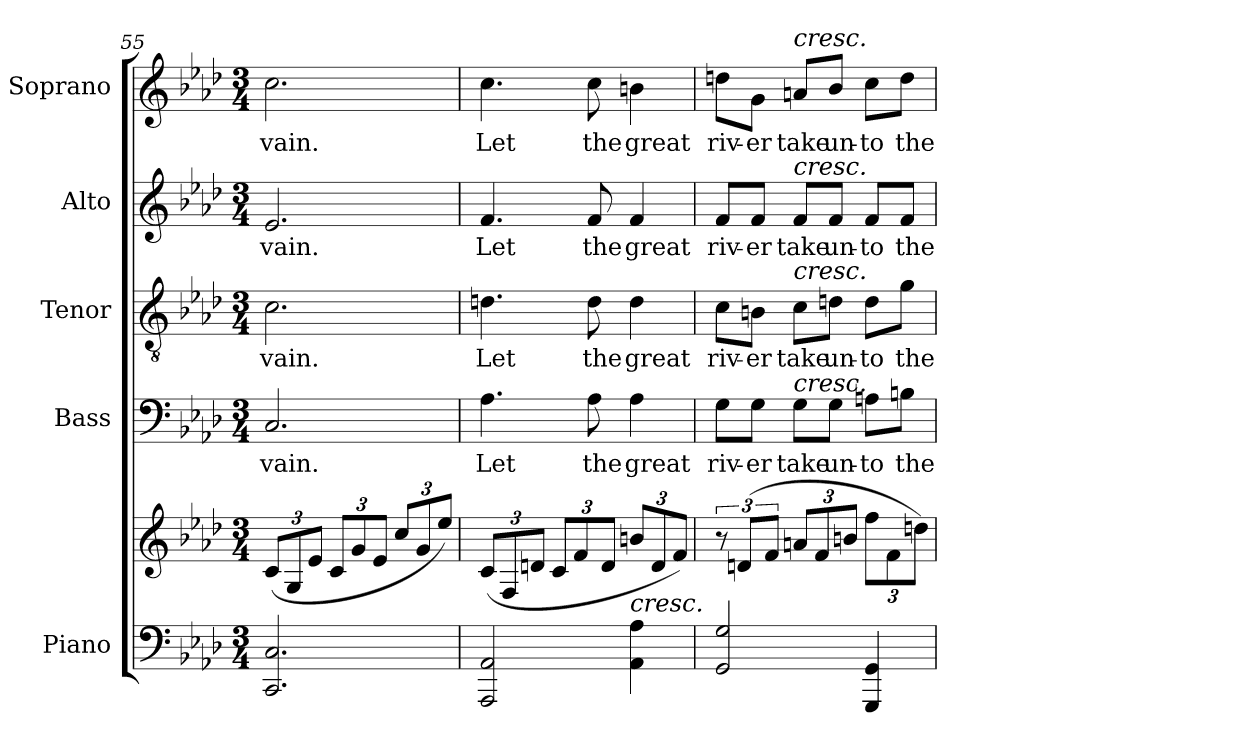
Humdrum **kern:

**kern	**kern	**kern	**text	**kern	**text	**kern	**text	**kern	**text
*part5	*part5	*part4	*part4	*part3	*part3	*part2	*part2	*part1	*part1
*staff6	*staff5	*staff4	*staff4	*staff3	*staff3	*staff2	*staff2	*staff1	*staff1
*I"Piano	*	*I"Bass	*	*I"Tenor	*	*I"Alto	*	*I"Soprano	*
*I'Pno.	*	*I'B.	*	*I'T.	*	*I'A.	*	*I'S.	*
*clefF4	*clefG2	*clefF4	*	*clefGv2	*	*clefG2	*	*clefG2	*
*k[b-e-a-d-]	*k[b-e-a-d-]	*k[b-e-a-d-]	*	*k[b-e-a-d-]	*	*k[b-e-a-d-]	*	*k[b-e-a-d-]	*
*M3/4	*M3/4	*M3/4	*	*M3/4	*	*M3/4	*	*M3/4	*
*	*Xbrackettup	*	*	*	*	*	*	*	*
=55	=55	=55	=55	=55	=55	=55	=55	=55	=55
2.CC/ 2.C/	(12c/L	2.C/	vain.	2.c\	vain.	2.e-/	vain.	2.cc\	vain.
.	12G/	.	.	.	.	.	.	.	.
.	12e-/J	.	.	.	.	.	.	.	.
.	12c/L	.	.	.	.	.	.	.	.
.	12g/	.	.	.	.	.	.	.	.
.	12e-/J	.	.	.	.	.	.	.	.
.	12cc/L	.	.	.	.	.	.	.	.
.	12g/	.	.	.	.	.	.	.	.
.	12ee-/J)	.	.	.	.	.	.	.	.
=56	=56	=56	=56	=56	=56	=56	=56	=56	=56
2AAA-/ 2AA-/	(12c/L	4.A-\	Let	4.dn\	Let	4.f/	Let	4.cc\	Let
.	12F/	.	.	.	.	.	.	.	.
.	12dn/J	.	.	.	.	.	.	.	.
.	12c/L	.	.	.	.	.	.	.	.
.	12f/	.	.	.	.	.	.	.	.
.	.	8A-\	the	8d\	the	8f/	the	8cc\	the
.	12d/J	.	.	.	.	.	.	.	.
!	!LO:TX:b:i:t=cresc.	!	!	!	!	!	!	!	!
4AA-\ 4A-\	12bn/L	4A-\	great	4d\	great	4f/	great	4bn\	great
.	12d/	.	.	.	.	.	.	.	.
.	12f/J)	.	.	.	.	.	.	.	.
=57	=57	=57	=57	=57	=57	=57	=57	=57	=57
*	*brackettup	*	*	*	*	*	*	*	*
2GG/ 2G/	12r	8G\L	riv-	8c\L	riv-	8f/L	riv-	8ddn\L	riv-
.	(12dn/L	.	.	.	.	.	.	.	.
.	.	8G\J	-er	8Bn\J	-er	8f/J	-er	8g\J	-er
.	12f/J	.	.	.	.	.	.	.	.
*	*Xbrackettup	*	*	*	*	*	*	*	*
!	!	!	!	!	!	!	!	!LO:TX:a:i:t=cresc.	!
!	!	!	!	!	!	!LO:TX:a:i:t=cresc.	!	!	!
!	!	!	!	!LO:TX:a:i:t=cresc.	!	!	!	!	!
!	!	!LO:TX:a:i:t=cresc.	!	!	!	!	!	!	!
.	12an/L	8G\L	take	8c\L	take	8f/L	take	8an/L	take
.	12f/	.	.	.	.	.	.	.	.
.	.	8G\J	un-	8dn\J	un-	8f/J	un-	8b-/J	un-
.	12bn/J	.	.	.	.	.	.	.	.
4GGG/ 4GG/	12ff\L	8An\L	-to	8d\L	-to	8f/L	-to	8cc\L	-to
.	12f\	.	.	.	.	.	.	.	.
.	.	8Bn\J	the	8g\J	the	8f/J	the	8dd\J	the
.	12ddn\J)	.	.	.	.	.	.	.	.
=	=	=	=	=	=	=	=	=	=
*-	*-	*-	*-	*-	*-	*-	*-	*-	*-
